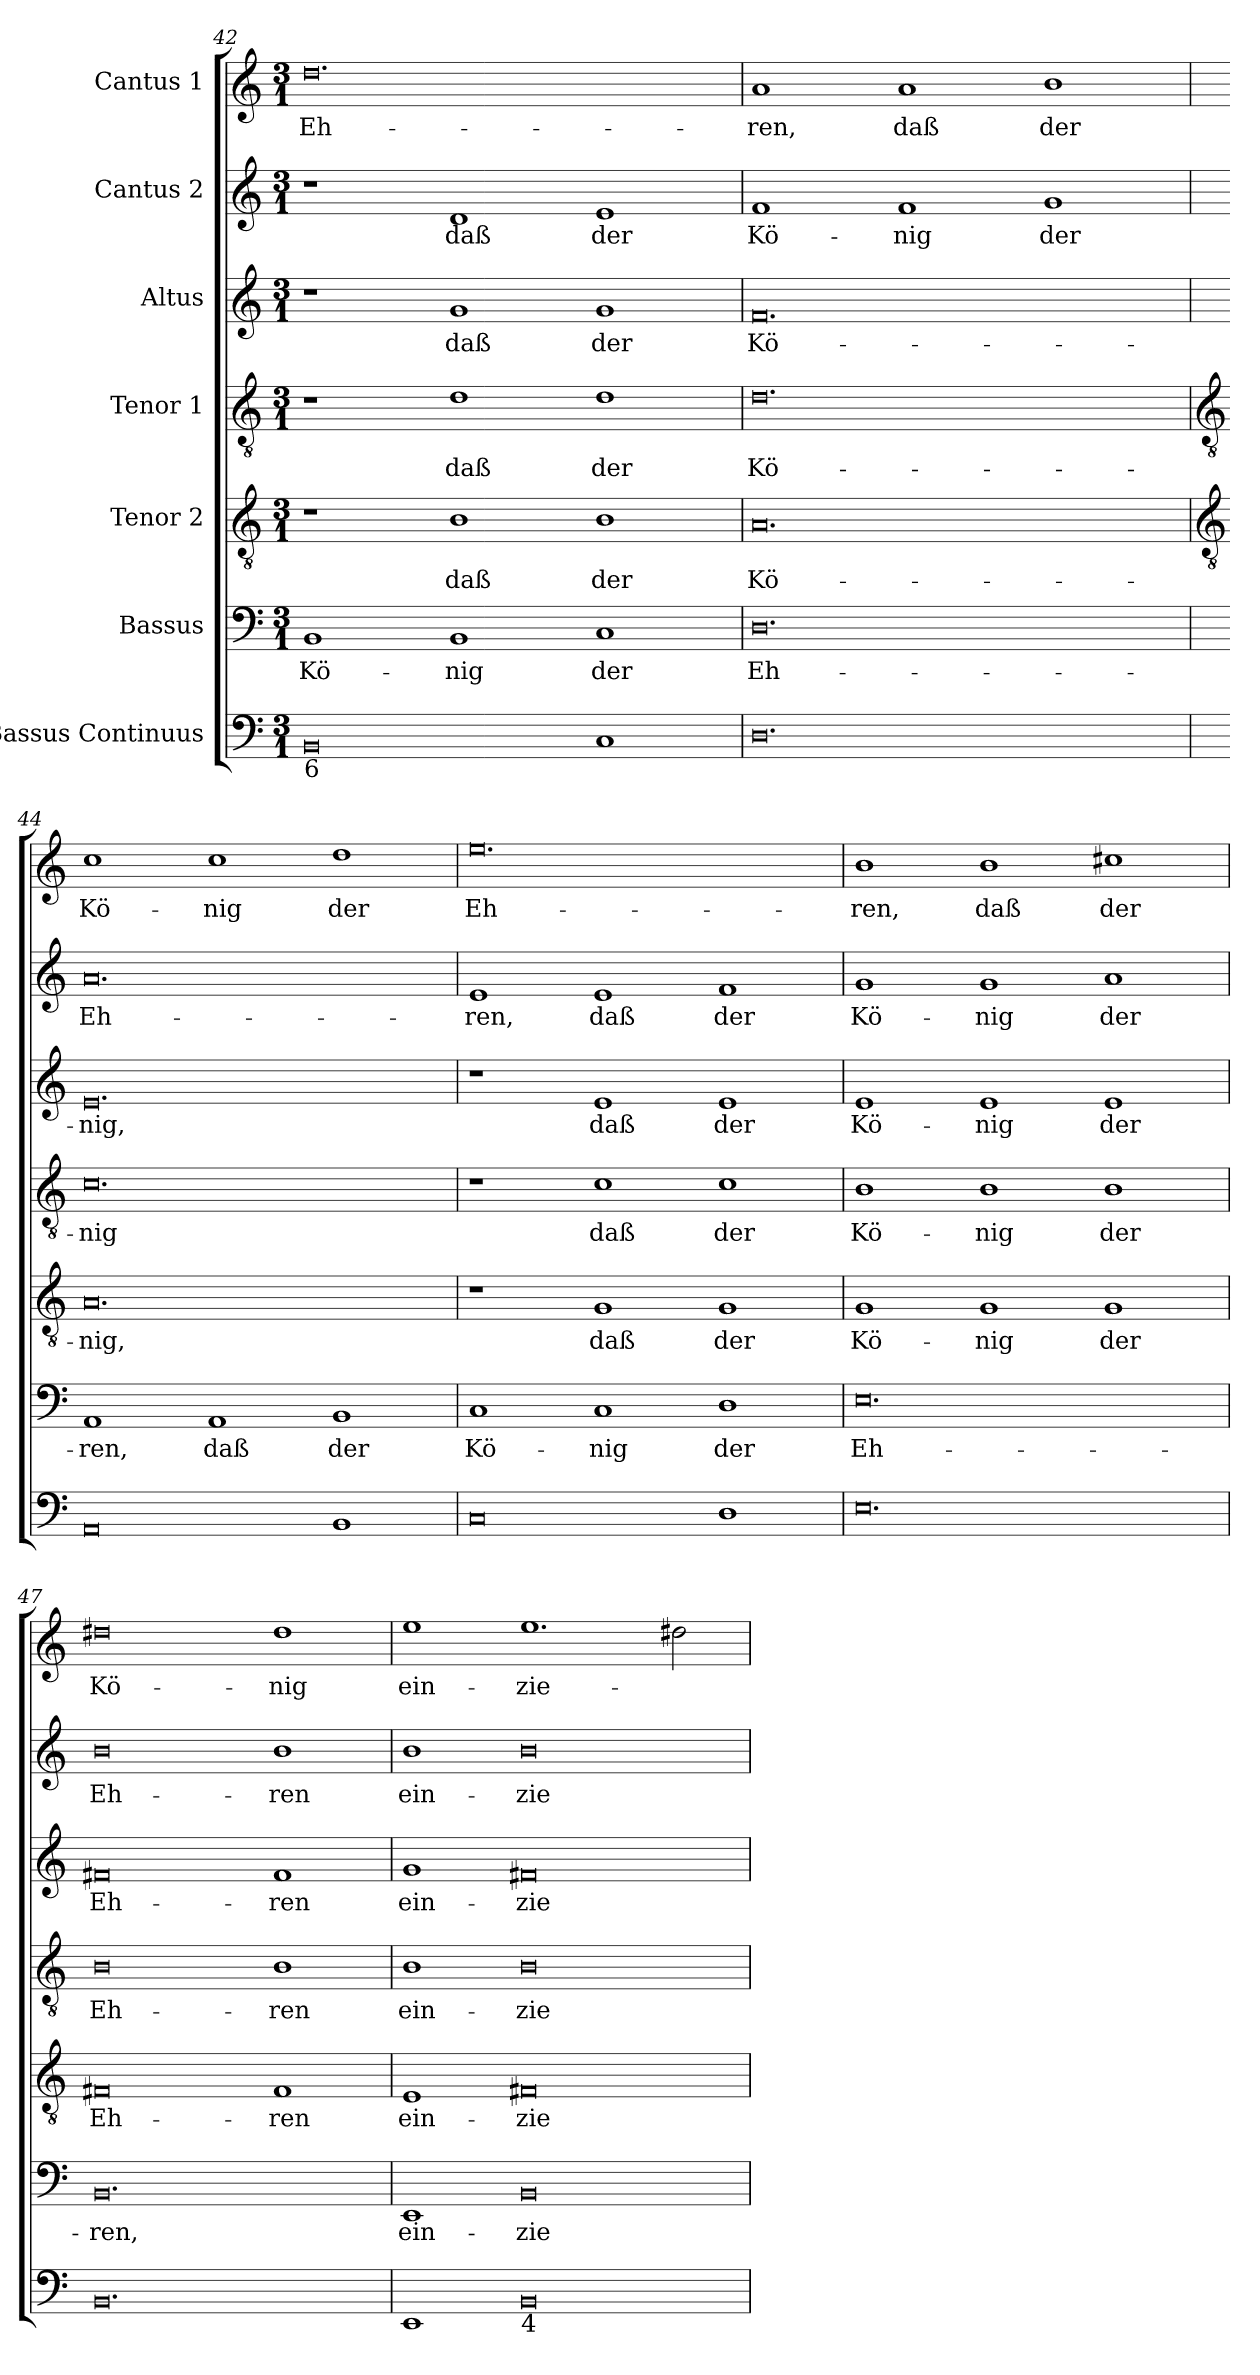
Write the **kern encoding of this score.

**kern	**kern	**text	**kern	**text	**kern	**text	**kern	**text	**kern	**text	**kern	**text
*part7	*part6	*part6	*part5	*part5	*part4	*part4	*part3	*part3	*part2	*part2	*part1	*part1
*staff7	*staff6	*staff6	*staff5	*staff5	*staff4	*staff4	*staff3	*staff3	*staff2	*staff2	*staff1	*staff1
*I"Bassus Continuus	*I"Bassus	*	*I"Tenor 2	*	*I"Tenor 1	*	*I"Altus	*	*I"Cantus 2	*	*I"Cantus 1	*
*clefF4	*clefF4	*	*clefGv2	*	*clefGv2	*	*clefG2	*	*clefG2	*	*clefG2	*
*k[]	*k[]	*	*k[]	*	*k[]	*	*k[]	*	*k[]	*	*k[]	*
*C:	*C:	*	*C:	*	*C:	*	*C:	*	*C:	*	*C:	*
*M3/1	*M3/1	*	*M3/1	*	*M3/1	*	*M3/1	*	*M3/1	*	*M3/1	*
=42	=42	=42	=42	=42	=42	=42	=42	=42	=42	=42	=42	=42
!LO:TX:b:t=6	!	!	!	!	!	!	!	!	!	!	!	!
!	!	!LO:LY:b	!	!	!	!	!	!	!	!	!	!LO:LY:b
0BB	1BB	Kö-	1r	.	1r	.	1r	.	1r	.	0.dd	Eh-
!	!	!LO:LY:b	!	!LO:LY:b	!	!LO:LY:b	!	!LO:LY:b	!	!LO:LY:b	!	!
.	1BB	-nig	1B	daß	1d	daß	1g	daß	1d	daß	.	.
!	!	!LO:LY:b	!	!LO:LY:b	!	!LO:LY:b	!	!LO:LY:b	!	!LO:LY:b	!	!
1C	1C	der	1B	der	1d	der	1g	der	1e	der	.	.
=43	=43	=43	=43	=43	=43	=43	=43	=43	=43	=43	=43	=43
!	!	!LO:LY:b	!	!LO:LY:b	!	!LO:LY:b	!	!LO:LY:b	!	!LO:LY:b	!	!LO:LY:b
0.D	0.D	Eh-	0.A	Kö-	0.d	Kö-	0.f	Kö-	1f	Kö-	1a	-ren,
!	!	!	!	!	!	!	!	!	!	!LO:LY:b	!	!LO:LY:b
.	.	.	.	.	.	.	.	.	1f	-nig	1a	daß
!	!	!	!	!	!	!	!	!	!	!LO:LY:b	!	!LO:LY:b
.	.	.	.	.	.	.	.	.	1g	der	1b	der
!!LO:LB:g=z
=44	=44	=44	=44	=44	=44	=44	=44	=44	=44	=44	=44	=44
*	*	*	*clefGv2	*	*clefGv2	*	*	*	*	*	*	*
!	!	!LO:LY:b	!	!LO:LY:b	!	!LO:LY:b	!	!LO:LY:b	!	!LO:LY:b	!	!LO:LY:b
0AA	1AA	-ren,	0.A	-nig,	0.c	-nig	0.e	-nig,	0.a	Eh-	1cc	Kö-
!	!	!LO:LY:b	!	!	!	!	!	!	!	!	!	!LO:LY:b
.	1AA	daß	.	.	.	.	.	.	.	.	1cc	-nig
!	!	!LO:LY:b	!	!	!	!	!	!	!	!	!	!LO:LY:b
1BB	1BB	der	.	.	.	.	.	.	.	.	1dd	der
=45	=45	=45	=45	=45	=45	=45	=45	=45	=45	=45	=45	=45
!	!	!LO:LY:b	!	!	!	!	!	!	!	!LO:LY:b	!	!LO:LY:b
0C	1C	Kö-	1r	.	1r	.	1r	.	1e	-ren,	0.ee	Eh-
!	!	!LO:LY:b	!	!LO:LY:b	!	!LO:LY:b	!	!LO:LY:b	!	!LO:LY:b	!	!
.	1C	-nig	1G	daß	1c	daß	1e	daß	1e	daß	.	.
!	!	!LO:LY:b	!	!LO:LY:b	!	!LO:LY:b	!	!LO:LY:b	!	!LO:LY:b	!	!
1D	1D	der	1G	der	1c	der	1e	der	1f	der	.	.
=46	=46	=46	=46	=46	=46	=46	=46	=46	=46	=46	=46	=46
!	!	!LO:LY:b	!	!LO:LY:b	!	!LO:LY:b	!	!LO:LY:b	!	!LO:LY:b	!	!LO:LY:b
0.E	0.E	Eh-	1G	Kö-	1B	Kö-	1e	Kö-	1g	Kö-	1b	-ren,
!	!	!	!	!LO:LY:b	!	!LO:LY:b	!	!LO:LY:b	!	!LO:LY:b	!	!LO:LY:b
.	.	.	1G	-nig	1B	-nig	1e	-nig	1g	-nig	1b	daß
!	!	!	!	!LO:LY:b	!	!LO:LY:b	!	!LO:LY:b	!	!LO:LY:b	!	!LO:LY:b
.	.	.	1G	der	1B	der	1e	der	1a	der	1cc#X	der
=47	=47	=47	=47	=47	=47	=47	=47	=47	=47	=47	=47	=47
!	!	!LO:LY:b	!	!LO:LY:b	!	!LO:LY:b	!	!LO:LY:b	!	!LO:LY:b	!	!LO:LY:b
0.BB	0.BB	-ren,	0F#X	Eh-	0B	Eh-	0f#X	Eh-	0b	Eh-	0dd#X	Kö-
!	!	!	!	!LO:LY:b	!	!LO:LY:b	!	!LO:LY:b	!	!LO:LY:b	!	!LO:LY:b
.	.	.	1F#	-ren	1B	-ren	1f#	-ren	1b	-ren	1dd#	-nig
=48	=48	=48	=48	=48	=48	=48	=48	=48	=48	=48	=48	=48
!	!	!LO:LY:b	!	!LO:LY:b	!	!LO:LY:b	!	!LO:LY:b	!	!LO:LY:b	!	!LO:LY:b
1EE	1EE	ein-	1E	ein-	1B	ein-	1g	ein-	1b	ein-	1ee	ein-
!LO:TX:b:t=4	!	!	!	!	!	!	!	!	!	!	!	!
!	!	!LO:LY:b	!	!LO:LY:b	!	!LO:LY:b	!	!LO:LY:b	!	!LO:LY:b	!	!LO:LY:b
0BB	0BB	-zie-	0F#X	-zie-	0B	-zie-	0f#X	-zie-	0b	-zie-	1.ee	-zie-
.	.	.	.	.	.	.	.	.	.	.	2dd#X	.
=	=	=	=	=	=	=	=	=	=	=	=	=
*-	*-	*-	*-	*-	*-	*-	*-	*-	*-	*-	*-	*-
